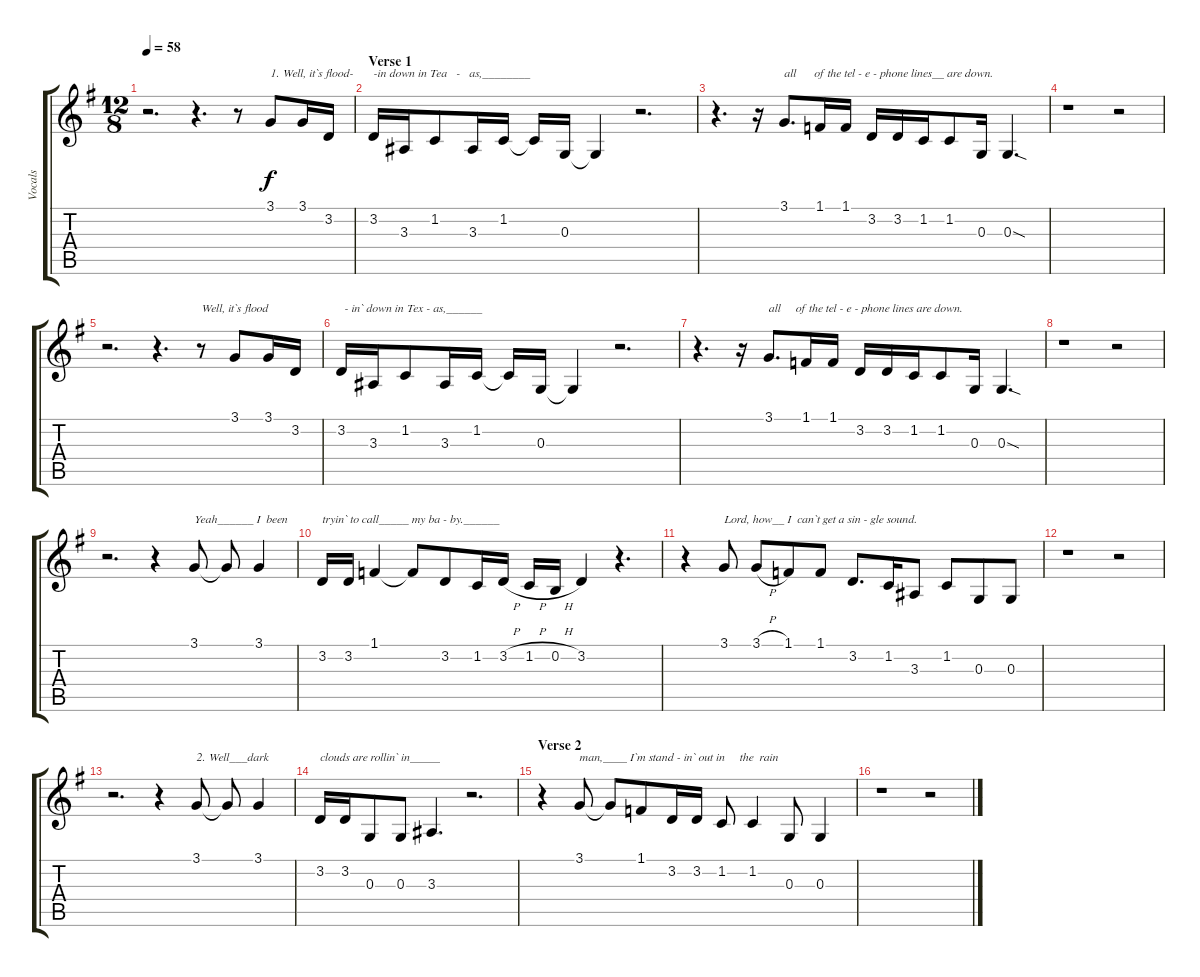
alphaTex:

\track ("Vocals" "Vocals") {instrument tenorsax}
\staff {score tabs}
\tuning (E4 B3 G3 D3 A2 E2) {hide}
\ts (12 8)
\tempo 58
\clef g2
\ks g
r.2{d dy f} r.4{d} r.8 3.1.8{txt "1. Well, it`s flood-"} 3.1.16 3.2.16 |
\section ("" "Verse 1")
3.2.16{txt "-in down in Tea   -   as,________"} 3.3.16 1.2.8 3.3.16 1.2.16 1.2{t}.16 0.3.16 0.3{t}.4 r.2{d} |
r.4{d} r.16 3.1.8{d txt "all      of the tel - e - phone lines__ are down."} 1.1.16 1.1.16 3.2.16 3.2.16 1.2.16 1.2.8 0.3.16 0.3{sod}.4{d} |
r.1 r.2 |
r.2{d} r.4{d} r.8{txt "Well, it`s flood"} 3.1.8 3.1.16 3.2.16 |
3.2.16{txt " - in` down in Tex - as,______"} 3.3.16 1.2.8 3.3.16 1.2.16 1.2{t}.16 0.3.16 0.3{t}.4 r.2{d} |
r.4{d} r.16 3.1.8{d txt "all     of the tel - e - phone lines are down."} 1.1.16 1.1.16 3.2.16 3.2.16 1.2.16 1.2.8 0.3.16 0.3{sod}.4{d} |
r.1 r.2 |
r.2{d} r.4 3.1.8{txt "Yeah______ I  been"} 3.1{t}.8 3.1.4 |
3.2.16{txt "tryin` to call_____ my ba - by.______"} 3.2.16 1.1.4 1.1{t}.8 3.2.8 1.2.16 3.2{h}.16 1.2{h}.16 0.2{h}.16 3.2.4 r.4{d} |
r.4 3.1.8{txt "Lord, how__ I  can`t get a sin - gle sound."} 3.1{h}.8 1.1.8 1.1.8 3.2.8{d} 1.2.16 3.3.8 1.2.8 0.3.8 0.3.8 |
r.1 r.2 |
r.2{d} r.4 3.1.8{txt "2. Well___dark"} 3.1{t}.8 3.1.4 |
3.2.16{txt "clouds are rollin` in_____ "} 3.2.16 0.3.8 0.3.8 3.3.4{d} r.2{d} |
\section ("" "Verse 2")
r.4 3.1.8{txt "man,____ I`m stand - in` out in     the  rain"} 3.1{t}.8 1.1.8 3.2.16 3.2.16 1.2.8 1.2.4 0.3.8 0.3.4 |
r.1 r.2
